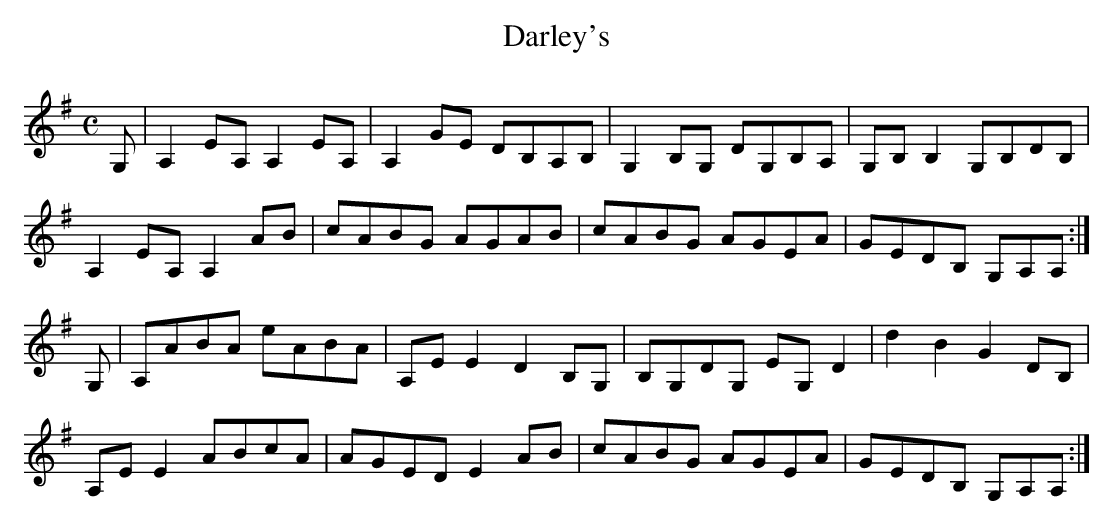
X:1
T:Darley's
M:C
L:1/8
K:A Dorian
G,|A,2EA, A,2EA,|A,2GE DB,A,B,|G,2B,G, DG,B,A,|G,B,B,2 G,B,DB,|!
A,2EA, A,2AB|cABG AGAB|cABG AGEA|GEDB, G,A,A,:|!
G,|A,ABA eABA|A,EE2 D2B,G,|B,G,DG, EG,D2|d2B2 G2DB,|!
A,EE2 ABcA|AGED E2AB|cABG AGEA|GEDB, G,A,A,:|!
